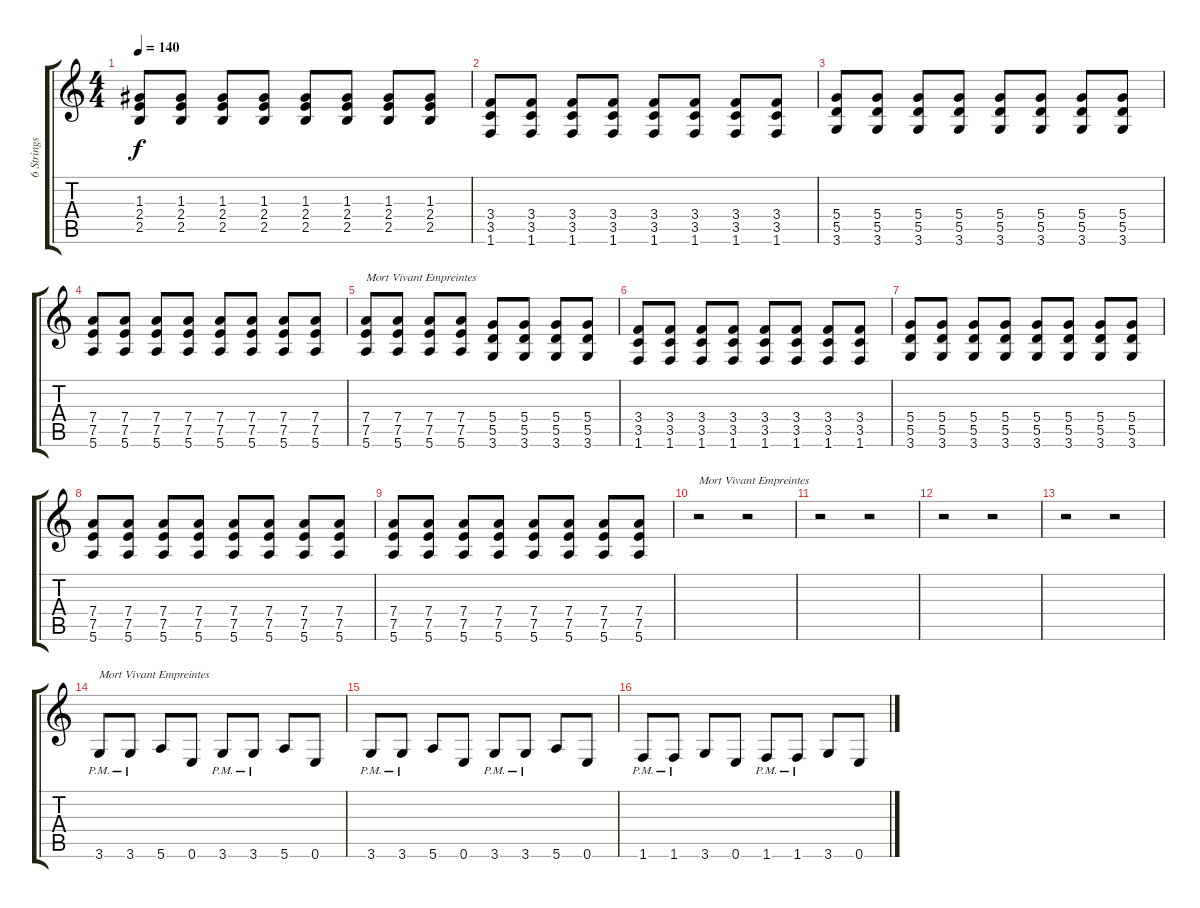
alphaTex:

\track ("6 Strings Guitar Standard Tuning" "6 Strings ") {instrument distortionguitar}
\staff {score tabs}
\tuning (E4 B3 G3 D3 A2 E2) {hide}
\ts (4 4)
\tempo 140
\clef g2
\ks c
(1.3 2.4 2.5).8{dy f} (1.3 2.4 2.5).8 (1.3 2.4 2.5).8 (1.3 2.4 2.5).8 (1.3 2.4 2.5).8 (1.3 2.4 2.5).8 (1.3 2.4 2.5).8 (1.3 2.4 2.5).8 |
(3.4 3.5 1.6).8 (3.4 3.5 1.6).8 (3.4 3.5 1.6).8 (3.4 3.5 1.6).8 (3.4 3.5 1.6).8 (3.4 3.5 1.6).8 (3.4 3.5 1.6).8 (3.4 3.5 1.6).8 |
(5.4 5.5 3.6).8 (5.4 5.5 3.6).8 (5.4 5.5 3.6).8 (5.4 5.5 3.6).8 (5.4 5.5 3.6).8 (5.4 5.5 3.6).8 (5.4 5.5 3.6).8 (5.4 5.5 3.6).8 |
(7.4 7.5 5.6).8 (7.4 7.5 5.6).8 (7.4 7.5 5.6).8 (7.4 7.5 5.6).8 (7.4 7.5 5.6).8 (7.4 7.5 5.6).8 (7.4 7.5 5.6).8 (7.4 7.5 5.6).8 |
(7.4 7.5 5.6).8{txt "Mort Vivant Empreintes"} (7.4 7.5 5.6).8 (7.4 7.5 5.6).8 (7.4 7.5 5.6).8 (5.4 5.5 3.6).8 (5.4 5.5 3.6).8 (5.4 5.5 3.6).8 (5.4 5.5 3.6).8 |
(3.4 3.5 1.6).8 (3.4 3.5 1.6).8 (3.4 3.5 1.6).8 (3.4 3.5 1.6).8 (3.4 3.5 1.6).8 (3.4 3.5 1.6).8 (3.4 3.5 1.6).8 (3.4 3.5 1.6).8 |
(5.4 5.5 3.6).8 (5.4 5.5 3.6).8 (5.4 5.5 3.6).8 (5.4 5.5 3.6).8 (5.4 5.5 3.6).8 (5.4 5.5 3.6).8 (5.4 5.5 3.6).8 (5.4 5.5 3.6).8 |
(7.4 7.5 5.6).8 (7.4 7.5 5.6).8 (7.4 7.5 5.6).8 (7.4 7.5 5.6).8 (7.4 7.5 5.6).8 (7.4 7.5 5.6).8 (7.4 7.5 5.6).8 (7.4 7.5 5.6).8 |
(7.4 7.5 5.6).8 (7.4 7.5 5.6).8 (7.4 7.5 5.6).8 (7.4 7.5 5.6).8 (7.4 7.5 5.6).8 (7.4 7.5 5.6).8 (7.4 7.5 5.6).8 (7.4 7.5 5.6).8 |
r.2{txt "Mort Vivant Empreintes"} r.2 |
r.2 r.2 |
r.2 r.2 |
r.2 r.2 |
3.6{pm}.8{txt "Mort Vivant Empreintes"} 3.6{pm}.8 5.6.8 0.6.8 3.6{pm}.8 3.6{pm}.8 5.6.8 0.6.8 |
3.6{pm}.8 3.6{pm}.8 5.6.8 0.6.8 3.6{pm}.8 3.6{pm}.8 5.6.8 0.6.8 |
1.6{pm}.8 1.6{pm}.8 3.6.8 0.6.8 1.6{pm}.8 1.6{pm}.8 3.6.8 0.6.8
